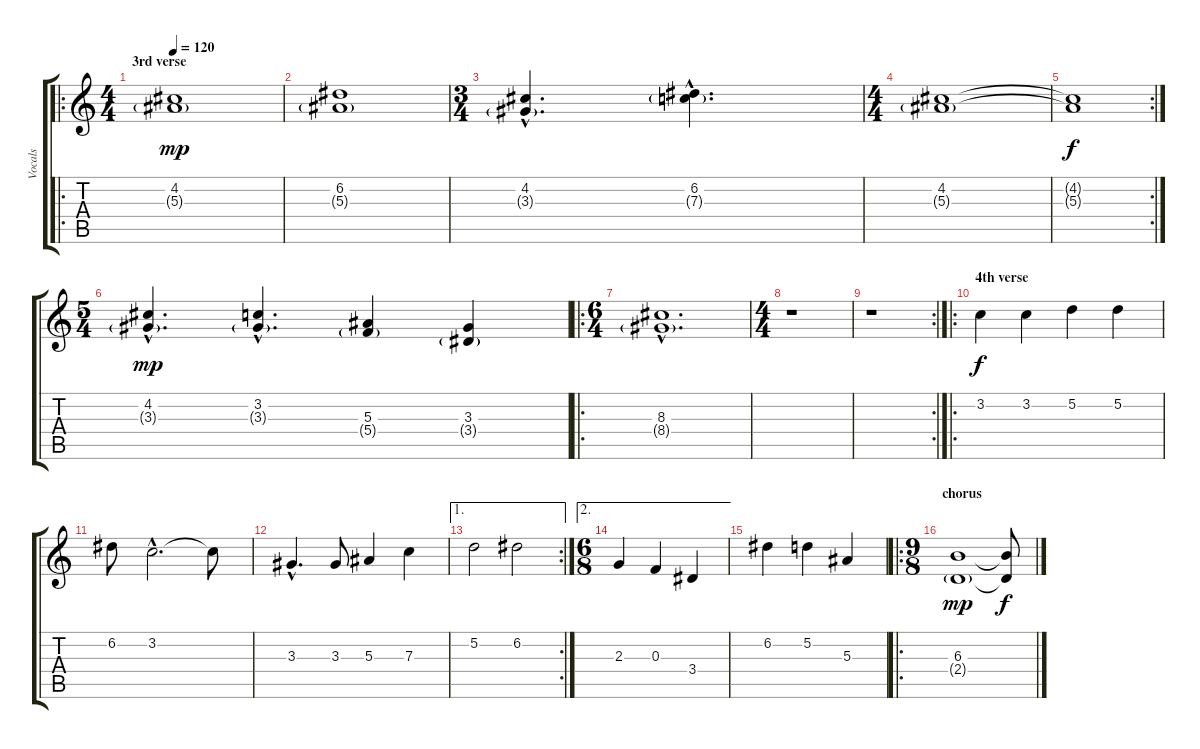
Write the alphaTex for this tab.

\track ("Vocals" "Vocals") {instrument ocarina}
\staff {score tabs}
\tuning (D5 A4 F4 C4 G3 D3) {hide}
\ro
\ts (4 4)
\section ("" "3rd verse")
\tempo 120
\clef g2
\ks c
(4.2 5.3{g}).1{dy mp} |
(6.2 5.3{g}).1 |
\ts (3 4)
(4.2{hac} 3.3{g hac}).4{d} (6.2{hac} 7.3{g hac}).4{d} |
\ts (4 4)
(4.2 5.3{g}).1 |
\rc 2
(4.2{t} 5.3{t}).1{dy f} |
\ts (5 4)
(4.2{hac} 3.3{g hac}).4{d dy mp} (3.2{hac} 3.3{g hac}).4{d} (5.3 5.4{g}).4 (3.3 3.4{g}).4 |
\ro
\ts (6 4)
(8.3{hac} 8.4{g hac}).1{d} |
\ts (4 4)
r.1 |
\rc 2
r.1 |
\ro
\section ("" "4th verse")
3.2.4{dy f} 3.2.4 5.2.4 5.2.4 |
6.2.8 3.2{hac}.2{d} 3.2{t}.8 |
3.3{hac}.4{d} 3.3.8 5.3.4 7.3.4 |
\ae 1
\rc 2
5.2.2 6.2.2 |
\ae 2
\ts (6 8)
2.3.4 0.3.4 3.4.4 |
6.2.4 5.2.4 5.3.4 |
\ro
\ts (9 8)
\section ("" "chorus")
(6.3 2.4{g}).1{dy mp volume 16 instrument ocarina} (6.3{t} 2.4{t}).8{dy f}
